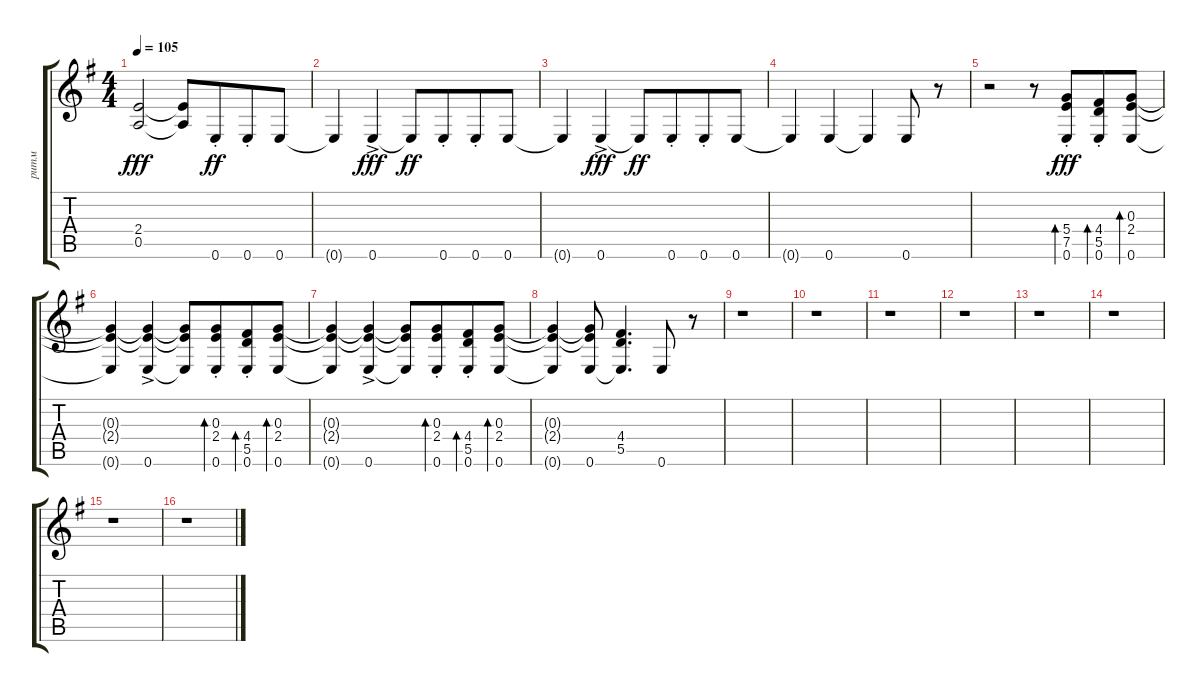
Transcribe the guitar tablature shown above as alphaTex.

\track ("ритм " "ритм ") {instrument distortionguitar}
\staff {score tabs}
\tuning (E4 B3 G3 D3 A2 E2) {hide}
\ts (4 4)
\tempo 105
\clef g2
\ks eminor
(2.4{t} 0.5{t}).2{dy fff} (2.4{t} 0.5{t}).8 0.6{st}.8{dy ff beam merge} 0.6{st}.8 0.6.8 |
0.6{t}.4 0.6{ac}.4{dy fff} 0.6{t}.8{dy ff} 0.6{st}.8{beam merge} 0.6{st}.8 0.6.8 |
0.6{t}.4 0.6{ac}.4{dy fff} 0.6{t}.8{dy ff} 0.6{st}.8{beam merge} 0.6{st}.8 0.6.8 |
0.6{t}.4 0.6.4 0.6{t}.4 0.6.8 r.8 |
r.2 r.8 (5.4{st} 7.5{st} 0.6{st}).8{bd 60 dy fff beam merge} (4.4{st} 5.5{st} 0.6{st}).8{bd 60} (0.3 2.4 0.6).8{bd 60} |
(0.3{t} 2.4{t} 0.6{t}).4 (0.3{t} 2.4{t} 0.6{ac}).4 (0.3{t} 2.4{t} 0.6{t}).8 (0.3{st} 2.4{st} 0.6{st}).8{bd 60 beam merge} (4.4{st} 5.5{st} 0.6{st}).8{bd 60} (0.3 2.4 0.6).8{bd 60} |
(0.3{t} 2.4{t} 0.6{t}).4 (0.3{t} 2.4{t} 0.6{ac}).4 (0.3{t} 2.4{t} 0.6{t}).8 (0.3{st} 2.4{st} 0.6{st}).8{bd 60 beam merge} (4.4{st} 5.5{st} 0.6{st}).8{bd 60} (0.3 2.4 0.6).8{bd 60} |
(0.3{t} 2.4{t} 0.6{t}).4 (0.3{t} 2.4{t} 0.6).8 (4.4 5.5 0.6{t}).4{d} 0.6.8 r.8 |
r.1 |
r.1 |
r.1 |
r.1 |
r.1 |
r.1 |
r.1 |
r.1
